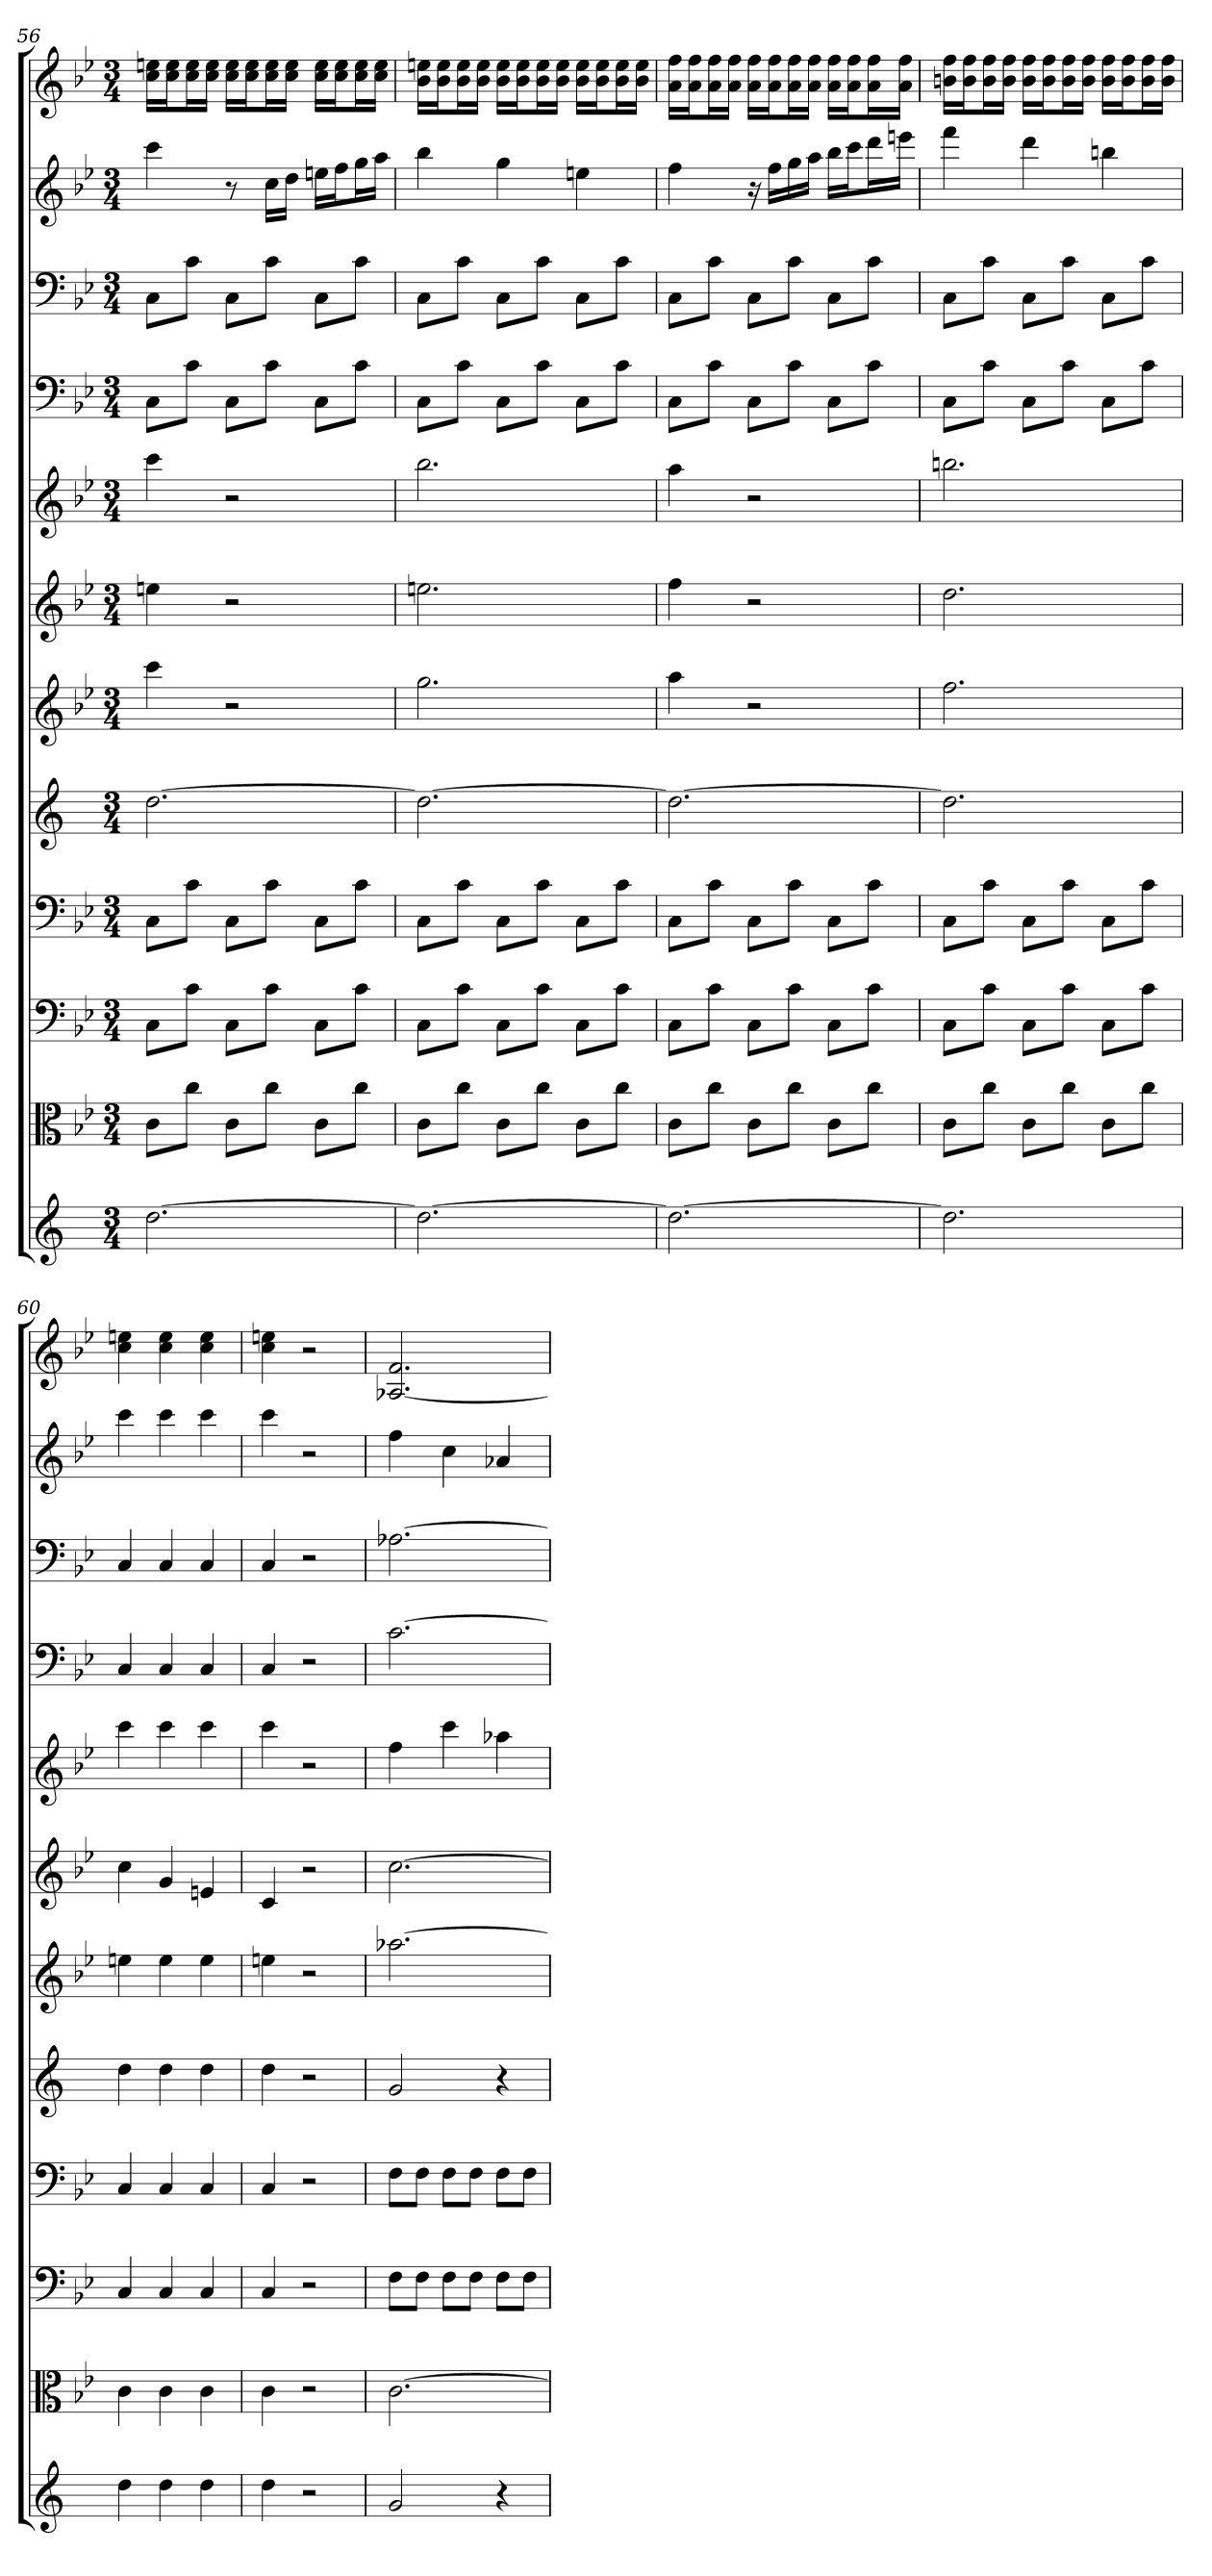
**kern	**kern	**kern	**kern	**kern	**kern	**kern	**kern	**kern	**kern	**kern	**kern
*part12	*part11	*part10	*part9	*part8	*part7	*part6	*part5	*part4	*part3	*part2	*part1
*staff12	*staff11	*staff10	*staff9	*staff8	*staff7	*staff6	*staff5	*staff4	*staff3	*staff2	*staff1
*	*clefC3	*clefF4	*clefF4	*	*	*	*	*clefF4	*clefF4	*	*
*k[]	*k[b-e-]	*k[b-e-]	*k[b-e-]	*k[]	*k[b-e-]	*k[b-e-]	*k[b-e-]	*k[b-e-]	*k[b-e-]	*k[b-e-]	*k[b-e-]
*M3/4	*M3/4	*M3/4	*M3/4	*M3/4	*M3/4	*M3/4	*M3/4	*M3/4	*M3/4	*M3/4	*M3/4
=56	=56	=56	=56	=56	=56	=56	=56	=56	=56	=56	=56
[2.dd	8c\L	8C\L	8C\L	[2.dd	4ccc	4een	4ccc	8C\L	8C\L	4ccc	16cc 16eenLL
.	.	.	.	.	.	.	.	.	.	.	16cc 16eeJ
.	8cc\J	8c\J	8c\J	.	.	.	.	8c\J	8c\J	.	16cc 16eeL
.	.	.	.	.	.	.	.	.	.	.	16cc 16eeJJ
.	8c\L	8C\L	8C\L	.	2r	2r	2r	8C\L	8C\L	8r	16cc 16eeLL
.	.	.	.	.	.	.	.	.	.	.	16cc 16eeJ
.	8cc\J	8c\J	8c\J	.	.	.	.	8c\J	8c\J	16ccLL	16cc 16eeL
.	.	.	.	.	.	.	.	.	.	16ddJJ	16cc 16eeJJ
.	8c\L	8C\L	8C\L	.	.	.	.	8C\L	8C\L	16eenLL	16cc 16eeLL
.	.	.	.	.	.	.	.	.	.	16ffJ	16cc 16eeJ
.	8cc\J	8c\J	8c\J	.	.	.	.	8c\J	8c\J	16ggL	16cc 16eeL
.	.	.	.	.	.	.	.	.	.	16aaJJ	16cc 16eeJJ
=57	=57	=57	=57	=57	=57	=57	=57	=57	=57	=57	=57
2.dd_	8c\L	8C\L	8C\L	2.dd_	2.gg	2.een	2.bb-	8C\L	8C\L	4bb-	16b- 16eenLL
.	.	.	.	.	.	.	.	.	.	.	16b- 16eeJ
.	8cc\J	8c\J	8c\J	.	.	.	.	8c\J	8c\J	.	16b- 16eeL
.	.	.	.	.	.	.	.	.	.	.	16b- 16eeJJ
.	8c\L	8C\L	8C\L	.	.	.	.	8C\L	8C\L	4gg	16b- 16eeLL
.	.	.	.	.	.	.	.	.	.	.	16b- 16eeJ
.	8cc\J	8c\J	8c\J	.	.	.	.	8c\J	8c\J	.	16b- 16eeL
.	.	.	.	.	.	.	.	.	.	.	16b- 16eeJJ
.	8c\L	8C\L	8C\L	.	.	.	.	8C\L	8C\L	4een	16b- 16eeLL
.	.	.	.	.	.	.	.	.	.	.	16b- 16eeJ
.	8cc\J	8c\J	8c\J	.	.	.	.	8c\J	8c\J	.	16b- 16eeL
.	.	.	.	.	.	.	.	.	.	.	16b- 16eeJJ
=58	=58	=58	=58	=58	=58	=58	=58	=58	=58	=58	=58
2.dd_	8c\L	8C\L	8C\L	2.dd_	4aa	4ff	4aa	8C\L	8C\L	4ff	16a 16ffLL
.	.	.	.	.	.	.	.	.	.	.	16a 16ffJ
.	8cc\J	8c\J	8c\J	.	.	.	.	8c\J	8c\J	.	16a 16ffL
.	.	.	.	.	.	.	.	.	.	.	16a 16ffJJ
.	8c\L	8C\L	8C\L	.	2r	2r	2r	8C\L	8C\L	16r	16a 16ffLL
.	.	.	.	.	.	.	.	.	.	16ffLL	16a 16ffJ
.	8cc\J	8c\J	8c\J	.	.	.	.	8c\J	8c\J	16gg	16a 16ffL
.	.	.	.	.	.	.	.	.	.	16aaJJ	16a 16ffJJ
.	8c\L	8C\L	8C\L	.	.	.	.	8C\L	8C\L	16bb-LL	16a 16ffLL
.	.	.	.	.	.	.	.	.	.	16cccJ	16a 16ffJ
.	8cc\J	8c\J	8c\J	.	.	.	.	8c\J	8c\J	16dddL	16a 16ffL
.	.	.	.	.	.	.	.	.	.	16eeenJJ	16a 16ffJJ
=59	=59	=59	=59	=59	=59	=59	=59	=59	=59	=59	=59
2.dd]	8c\L	8C\L	8C\L	2.dd]	2.ff	2.dd	2.bbn	8C\L	8C\L	4fff	16bn 16ffLL
.	.	.	.	.	.	.	.	.	.	.	16b 16ffJ
.	8cc\J	8c\J	8c\J	.	.	.	.	8c\J	8c\J	.	16b 16ffL
.	.	.	.	.	.	.	.	.	.	.	16b 16ffJJ
.	8c\L	8C\L	8C\L	.	.	.	.	8C\L	8C\L	4ddd	16b 16ffLL
.	.	.	.	.	.	.	.	.	.	.	16b 16ffJ
.	8cc\J	8c\J	8c\J	.	.	.	.	8c\J	8c\J	.	16b 16ffL
.	.	.	.	.	.	.	.	.	.	.	16b 16ffJJ
.	8c\L	8C\L	8C\L	.	.	.	.	8C\L	8C\L	4bbn	16b 16ffLL
.	.	.	.	.	.	.	.	.	.	.	16b 16ffJ
.	8cc\J	8c\J	8c\J	.	.	.	.	8c\J	8c\J	.	16b 16ffL
.	.	.	.	.	.	.	.	.	.	.	16b 16ffJJ
=60	=60	=60	=60	=60	=60	=60	=60	=60	=60	=60	=60
4dd	4c	4C	4C	4dd	4een	4cc	4ccc	4C	4C	4ccc	4cc 4een
4dd	4c	4C	4C	4dd	4ee	4g	4ccc	4C	4C	4ccc	4cc 4ee
4dd	4c	4C	4C	4dd	4ee	4en	4ccc	4C	4C	4ccc	4cc 4ee
=61	=61	=61	=61	=61	=61	=61	=61	=61	=61	=61	=61
4dd	4c	4C	4C	4dd	4een	4c	4ccc	4C	4C	4ccc	4cc 4een
2r	2r	2r	2r	2r	2r	2r	2r	2r	2r	2r	2r
=62	=62	=62	=62	=62	=62	=62	=62	=62	=62	=62	=62
2g	[2.c	8F\L	8F\L	2g	[2.aa-X	[2.cc	4ff	[2.c	[2.A-X	4ff	[2.A-X 2.f
.	.	8F\J	8F\J	.	.	.	.	.	.	.	.
.	.	8F\L	8F\L	.	.	.	4ccc	.	.	4cc	.
.	.	8F\J	8F\J	.	.	.	.	.	.	.	.
4r	.	8F\L	8F\L	4r	.	.	4aa-X	.	.	4a-X	.
.	.	8F\J	8F\J	.	.	.	.	.	.	.	.
=	=	=	=	=	=	=	=	=	=	=	=
*-	*-	*-	*-	*-	*-	*-	*-	*-	*-	*-	*-
